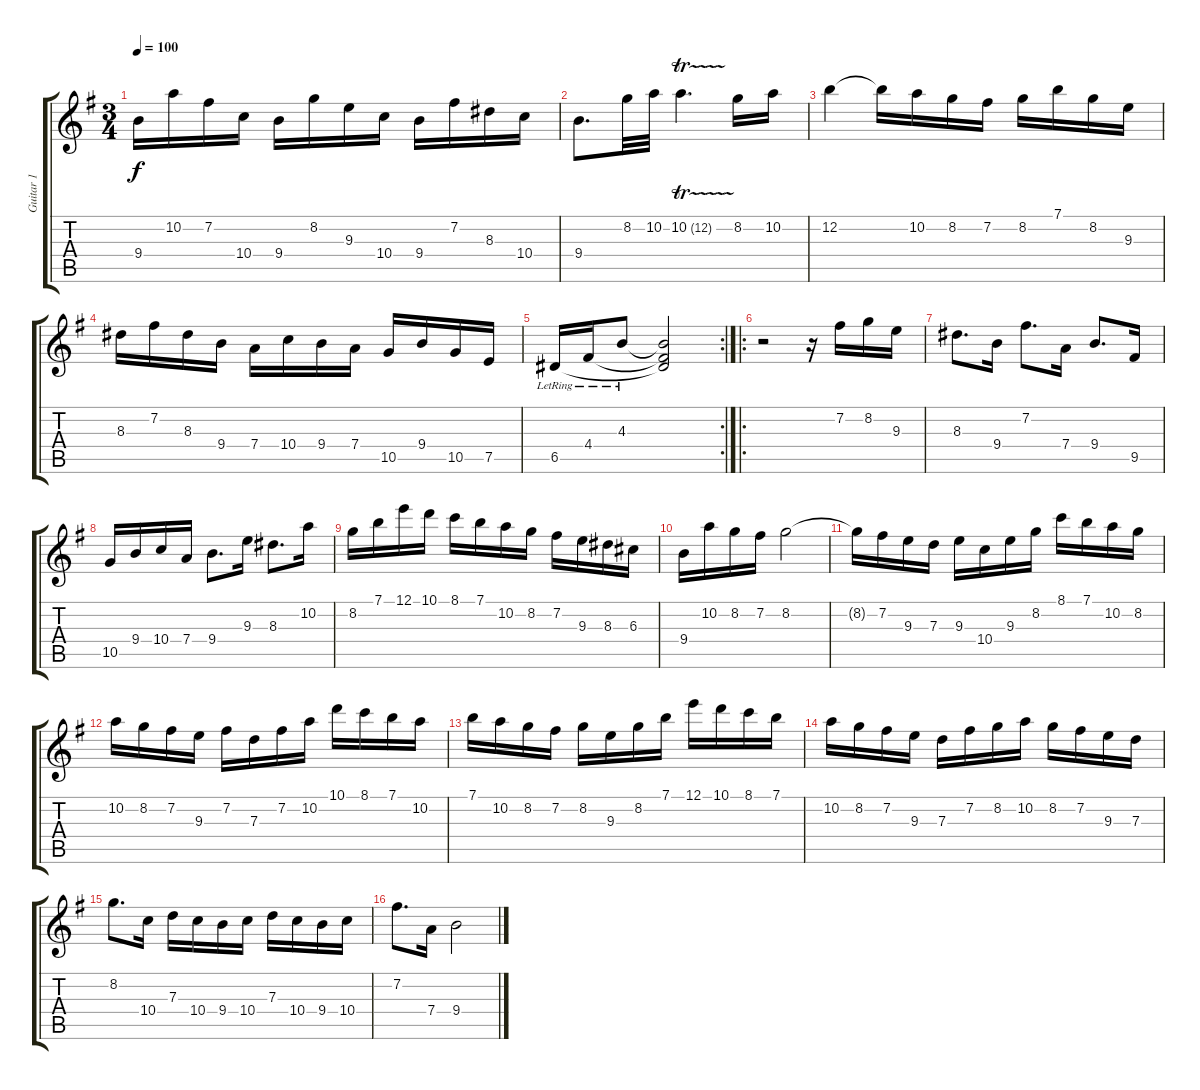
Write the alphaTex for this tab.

\track ("Guitar 1" "Guitar 1") {instrument acousticguitarnylon}
\staff {score tabs}
\tuning (E4 B3 G3 D3 A2 E2) {hide}
\ts (3 4)
\tempo 100
\clef g2
\ks eminor
9.4.16{dy f} 10.2.16 7.2.16 10.4.16 9.4.16 8.2.16 9.3.16 10.4.16 9.4.16 7.2.16 8.3.16 10.4.16 |
9.4.8{d} 8.2.32 10.2.32 10.2{tr (12 32)}.4{d} 8.2.16 10.2.16 |
12.2.4 12.2{t}.16 10.2.16 8.2.16 7.2.16 8.2.16 7.1.16 8.2.16 9.3.16 |
8.3.16 7.2.16 8.3.16 9.4.16 7.4.16 10.4.16 9.4.16 7.4.16 10.5.16 9.4.16 10.5.16 7.5.16 |
\rc 2
6.5{lr}.16 4.4{lr}.16 4.3{lr}.8 (4.3{t} 4.4{t} 6.5{t}).2 |
\ro
r.2 r.16 7.2.16 8.2.16 9.3.16 |
8.3.8{d} 9.4.16 7.2.8{d} 7.4.16 9.4.8{d} 9.5.16 |
10.5.16 9.4.16 10.4.16 7.4.16 9.4.8{d} 9.3.16 8.3.8{d} 10.2.16 |
8.2.16 7.1.16 12.1.16 10.1.16 8.1.16 7.1.16 10.2.16 8.2.16 7.2.16 9.3.16 8.3.16 6.3.16 |
9.4.16 10.2.16 8.2.16 7.2.16 8.2.2 |
8.2{t}.16 7.2.16 9.3.16 7.3.16 9.3.16 10.4.16 9.3.16 8.2.16 8.1.16 7.1.16 10.2.16 8.2.16 |
10.2.16 8.2.16 7.2.16 9.3.16 7.2.16 7.3.16 7.2.16 10.2.16 10.1.16 8.1.16 7.1.16 10.2.16 |
7.1.16 10.2.16 8.2.16 7.2.16 8.2.16 9.3.16 8.2.16 7.1.16 12.1.16 10.1.16 8.1.16 7.1.16 |
10.2.16 8.2.16 7.2.16 9.3.16 7.3.16 7.2.16 8.2.16 10.2.16 8.2.16 7.2.16 9.3.16 7.3.16 |
8.2.8{d} 10.4.16 7.3.16 10.4.16 9.4.16 10.4.16 7.3.16 10.4.16 9.4.16 10.4.16 |
7.2.8{d} 7.4.16 9.4.2
